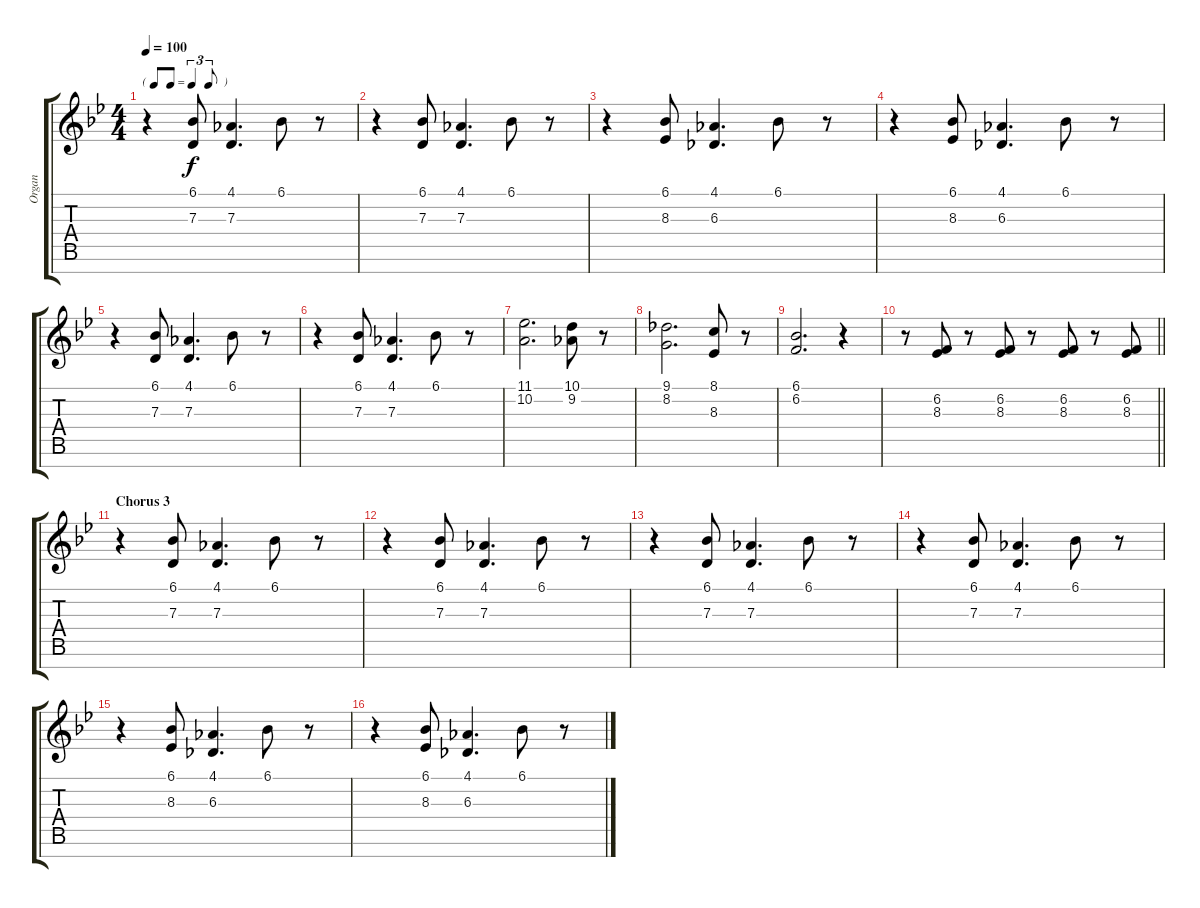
\track ("Organ" "Organ") {instrument drawbarorgan}
\staff {score tabs}
\tuning (E4 B3 G3 D3 A2 E2 B1) {hide}
\ts (4 4)
\tf triplet8th
\tempo 100
\clef g2
\ks bb
r.4{dy f} (6.1 7.3).8 (4.1 7.3).4{d} 6.1.8 r.8 |
r.4 (6.1 7.3).8 (4.1 7.3).4{d} 6.1.8 r.8 |
r.4 (6.1 8.3).8 (4.1 6.3).4{d} 6.1.8 r.8 |
r.4 (6.1 8.3).8 (4.1 6.3).4{d} 6.1.8 r.8 |
r.4 (6.1 7.3).8 (4.1 7.3).4{d} 6.1.8 r.8 |
r.4 (6.1 7.3).8 (4.1 7.3).4{d} 6.1.8 r.8 |
(11.1 10.2).2{d} (10.1 9.2).8 r.8 |
(9.1 8.2).2{d} (8.1 8.3).8 r.8 |
(6.1 6.2).2{d} r.4 |
\barLineRight lightlight
r.8 (6.2 8.3).8 r.8 (6.2 8.3).8 r.8 (6.2 8.3).8 r.8 (6.2 8.3).8 |
\section ("" "Chorus 3")
r.4 (6.1 7.3).8 (4.1 7.3).4{d} 6.1.8 r.8 |
r.4 (6.1 7.3).8 (4.1 7.3).4{d} 6.1.8 r.8 |
r.4 (6.1 7.3).8 (4.1 7.3).4{d} 6.1.8 r.8 |
r.4 (6.1 7.3).8 (4.1 7.3).4{d} 6.1.8 r.8 |
r.4 (6.1 8.3).8 (4.1 6.3).4{d} 6.1.8 r.8 |
r.4 (6.1 8.3).8 (4.1 6.3).4{d} 6.1.8 r.8
